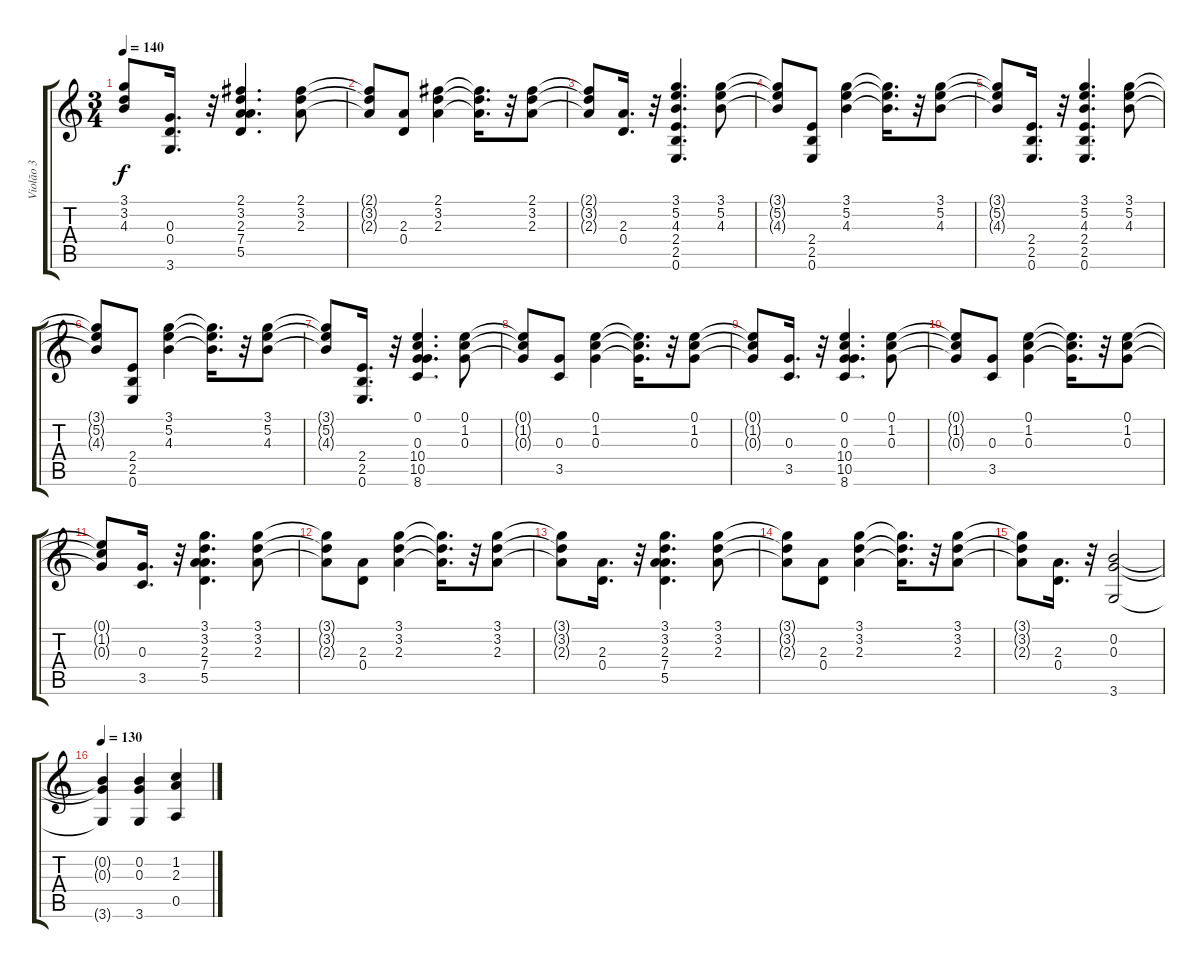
\track ("Violão 3" "Violão 3") {instrument acousticguitarnylon}
\staff {score tabs}
\tuning (E4 B3 G3 D3 A2 E2) {hide}
\ts (3 4)
\tempo 140
\clef g2
\ks c
(3.1{t} 3.2{t} 4.3{t}).8{dy f} (0.3 0.4 3.6).16{d} r.32 (2.1 3.2 2.3 7.4 5.5).4{d} (2.1 3.2 2.3).8 |
(2.1{t} 3.2{t} 2.3{t}).8 (2.3 0.4).8 (2.1 3.2 2.3).4 (2.1{t} 3.2{t} 2.3{t}).16{d} r.32 (2.1 3.2 2.3).8 |
(2.1{t} 3.2{t} 2.3{t}).8 (2.3 0.4).16{d} r.32 (3.1 5.2 4.3 2.4 2.5 0.6).4{d} (3.1 5.2 4.3).8 |
(3.1{t} 5.2{t} 4.3{t}).8 (2.4 2.5 0.6).8 (3.1 5.2 4.3).4 (3.1{t} 5.2{t} 4.3{t}).16{d} r.32 (3.1 5.2 4.3).8 |
(3.1{t} 5.2{t} 4.3{t}).8 (2.4 2.5 0.6).16{d} r.32 (3.1 5.2 4.3 2.4 2.5 0.6).4{d} (3.1 5.2 4.3).8 |
(3.1{t} 5.2{t} 4.3{t}).8 (2.4 2.5 0.6).8 (3.1 5.2 4.3).4 (3.1{t} 5.2{t} 4.3{t}).16{d} r.32 (3.1 5.2 4.3).8 |
(3.1{t} 5.2{t} 4.3{t}).8 (2.4 2.5 0.6).16{d} r.32 (0.1 0.3 10.4 10.5 8.6).4{d} (0.1 1.2 0.3).8 |
(0.1{t} 1.2{t} 0.3{t}).8 (0.3 3.5).8 (0.1 1.2 0.3).4 (0.1{t} 1.2{t} 0.3{t}).16{d} r.32 (0.1 1.2 0.3).8 |
(0.1{t} 1.2{t} 0.3{t}).8 (0.3 3.5).16{d} r.32 (0.1 0.3 10.4 10.5 8.6).4{d} (0.1 1.2 0.3).8 |
(0.1{t} 1.2{t} 0.3{t}).8 (0.3 3.5).8 (0.1 1.2 0.3).4 (0.1{t} 1.2{t} 0.3{t}).16{d} r.32 (0.1 1.2 0.3).8 |
(0.1{t} 1.2{t} 0.3{t}).8 (0.3 3.5).16{d} r.32 (3.1 3.2 2.3 7.4 5.5).4{d} (3.1 3.2 2.3).8 |
(3.1{t} 3.2{t} 2.3{t}).8 (2.3 0.4).8 (3.1 3.2 2.3).4 (3.1{t} 3.2{t} 2.3{t}).16{d} r.32 (3.1 3.2 2.3).8 |
(3.1{t} 3.2{t} 2.3{t}).8 (2.3 0.4).16{d} r.32 (3.1 3.2 2.3 7.4 5.5).4{d} (3.1 3.2 2.3).8 |
(3.1{t} 3.2{t} 2.3{t}).8 (2.3 0.4).8 (3.1 3.2 2.3).4 (3.1{t} 3.2{t} 2.3{t}).16{d} r.32 (3.1 3.2 2.3).8 |
(3.1{t} 3.2{t} 2.3{t}).8 (2.3 0.4).16{d} r.32 (0.2 0.3 3.6).2 |
\tempo 130
(0.2{t} 0.3{t} 3.6{t}).4 (0.2 0.3 3.6).4 (1.2 2.3 0.5).4
